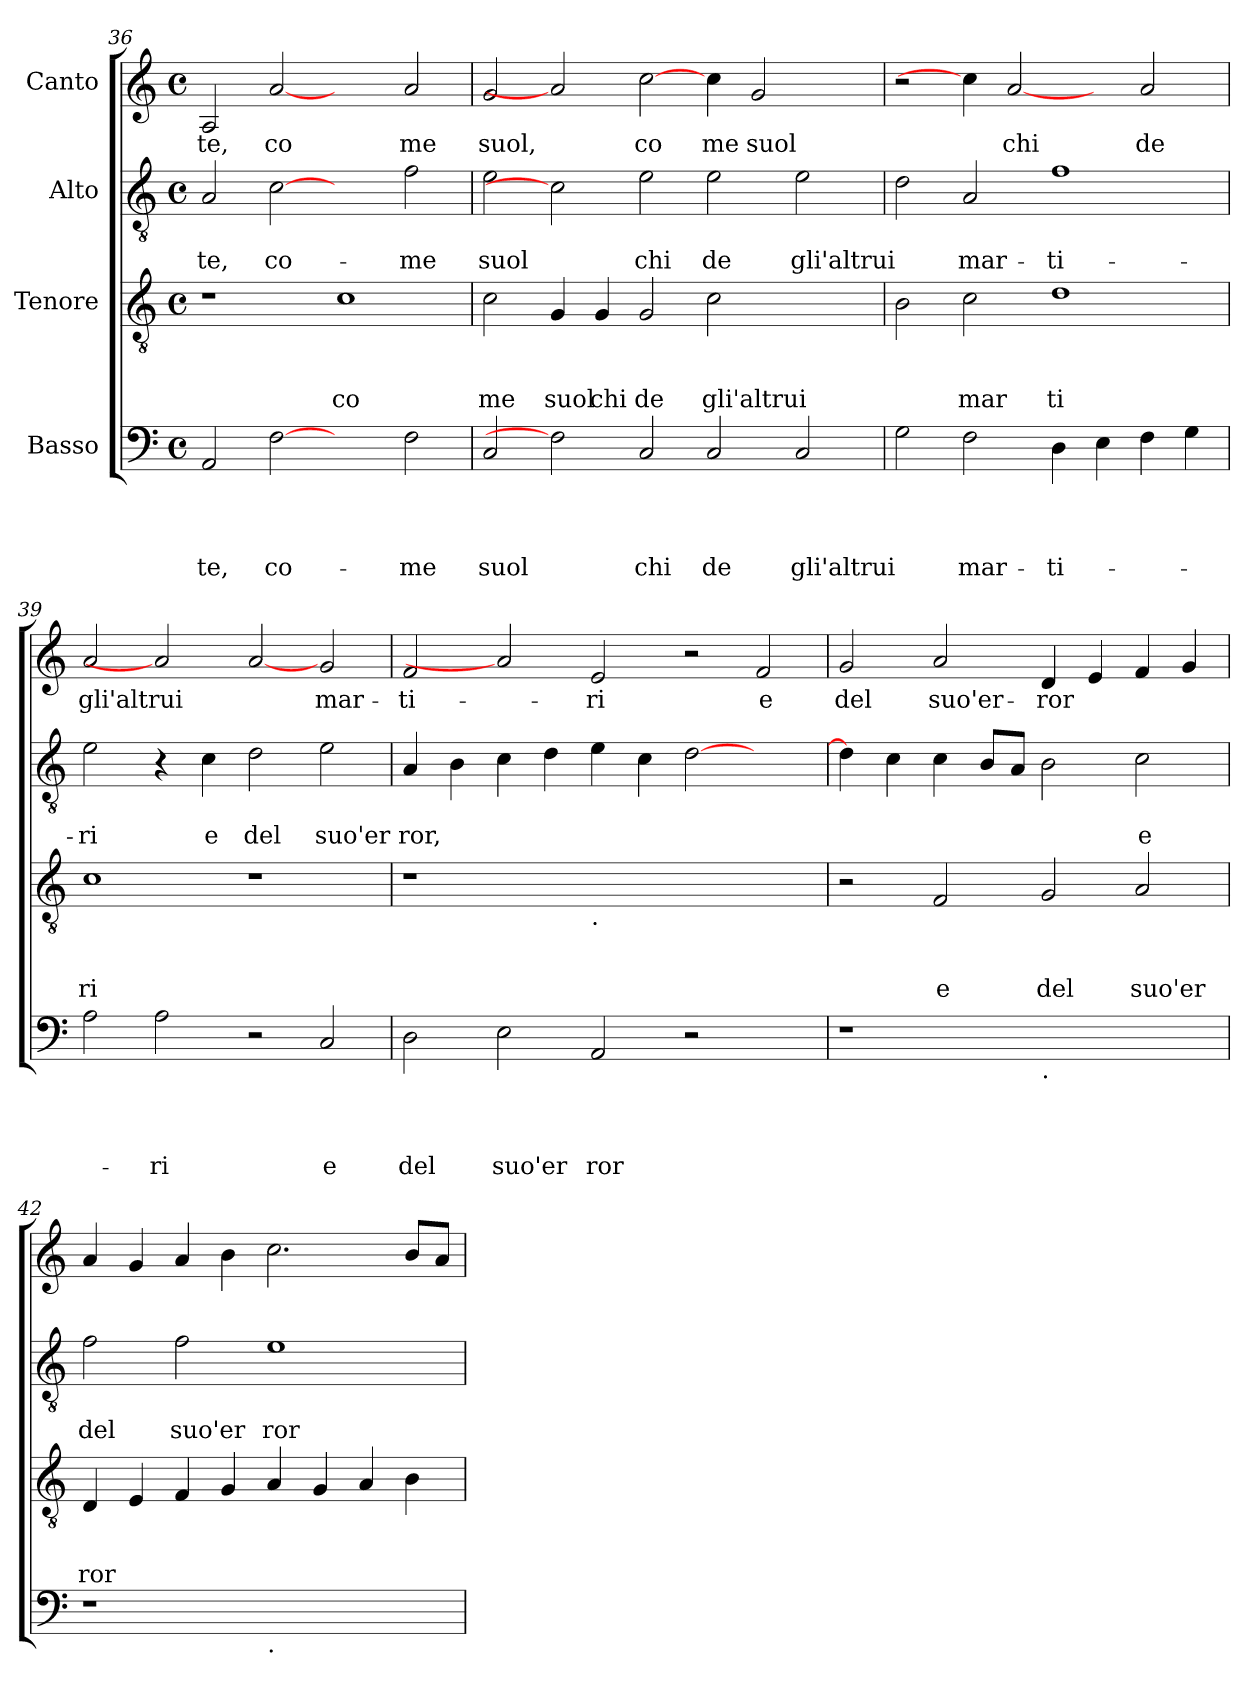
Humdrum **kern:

**kern	**text	**text	**text	**text	**kern	**text	**text	**text	**kern	**text	**text	**kern	**text
*part4	*part4	*part4	*part4	*part4	*part3	*part3	*part3	*part3	*part2	*part2	*part2	*part1	*part1
*staff4	*staff4	*staff4	*staff4	*staff4	*staff3	*staff3	*staff3	*staff3	*staff2	*staff2	*staff2	*staff1	*staff1
*I"Basso	*	*	*	*	*I"Tenore	*	*	*	*I"Alto	*	*	*I"Canto	*
*clefF4	*	*	*	*	*clefGv2	*	*	*	*clefGv2	*	*	*clefG2	*
*k[]	*	*	*	*	*k[]	*	*	*	*k[]	*	*	*k[]	*
*C:	*	*	*	*	*C:	*	*	*	*C:	*	*	*C:	*
*M4/4	*	*	*	*	*M4/4	*	*	*	*M4/4	*	*	*M4/4	*
*met(c)	*	*	*	*	*met(c)	*	*	*	*met(c)	*	*	*met(c)	*
=36	=36	=36	=36	=36	=36	=36	=36	=36	=36	=36	=36	=36	=36
!	!	!	!	!LO:LY:b	!	!	!	!	!	!	!LO:LY:b	!	!LO:LY:b
2AA/	.	.	.	-te,	1r	.	.	.	2A/	.	-te,	2A/	te,
!	!	!	!	!LO:LY:b	!	!	!	!	!	!	!LO:LY:b	!	!LO:LY:b
[2F	.	.	.	co-	.	.	.	.	[2c	.	co-	[2a	co
!	!	!	!	!	!	!	!	!LO:LY:b	!	!	!	!	!
2ryy	.	.	.	.	1c	.	.	co	2ryy	.	.	2ryy	.
!	!	!	!	!LO:LY:b	!	!	!	!	!	!	!LO:LY:b	!	!LO:LY:b
2F\	.	.	.	-me	.	.	.	.	2f\	.	-me	2a/	me
=37	=37	=37	=37	=37	=37	=37	=37	=37	=37	=37	=37	=37	=37
!	!	!	!	!LO:LY:b	!	!	!	!LO:LY:b	!	!	!LO:LY:b	!	!LO:LY:b
2C/	.	.	.	suol	2c\	.	.	me	2e\	.	suol	2g/	suol,
!	!	!	!	!	!	!	!	!LO:LY:b	!	!	!	!	!
2F]	.	.	.	.	4G/	.	.	suol	2c]	.	.	2a]	.
!	!	!	!	!	!	!	!	!LO:LY:b	!	!	!	!	!
.	.	.	.	.	4G/	.	.	chi	.	.	.	.	.
!	!	!	!	!LO:LY:b	!	!	!	!LO:LY:b	!	!	!LO:LY:b	!	!LO:LY:b
2C/	.	.	.	chi	2G/	.	.	de	2e\	.	chi	[2cc\	co
!	!	!	!	!LO:LY:b	!	!	!	!LO:LY:b	!	!	!LO:LY:b	!	!LO:LY:b
2C/	.	.	.	de	2c\	.	.	gli'altrui	2e\	.	de	4cc\	me
!	!	!	!	!	!	!	!	!	!	!	!	!	!LO:LY:b
.	.	.	.	.	.	.	.	.	.	.	.	2g/	suol
!	!	!	!	!LO:LY:b	!	!	!	!	!	!	!LO:LY:b	!	!
2C/	.	.	.	gli'altrui	2ryy	.	.	.	2e\	.	gli'altrui	.	.
.	.	.	.	.	.	.	.	.	.	.	.	4ryy	.
=38	=38	=38	=38	=38	=38	=38	=38	=38	=38	=38	=38	=38	=38
2G\	.	.	.	.	2B\	.	.	.	2d\	.	.	2r	.
!	!	!	!	!LO:LY:b	!	!	!	!LO:LY:b	!	!	!LO:LY:b	!	!
2F\	.	.	.	mar-	2c\	.	.	mar	2A/	.	mar-	4cc\]	.
!	!	!	!	!	!	!	!	!	!	!	!	!	!LO:LY:b
.	.	.	.	.	.	.	.	.	.	.	.	[2a	chi
!	!	!	!	!LO:LY:b	!	!	!	!LO:LY:b	!	!	!LO:LY:b	!	!
4D\	.	.	.	-ti-	1d	.	.	ti	1f	.	-ti-	.	.
4E\	.	.	.	.	.	.	.	.	.	.	.	4ryy	.
!	!	!	!	!	!	!	!	!	!	!	!	!	!LO:LY:b
4F\	.	.	.	.	.	.	.	.	.	.	.	2a/	de
4G\	.	.	.	.	.	.	.	.	.	.	.	.	.
!!LO:LB:g=z
=39	=39	=39	=39	=39	=39	=39	=39	=39	=39	=39	=39	=39	=39
!	!	!	!	!	!	!	!	!LO:LY:b	!	!	!LO:LY:b	!	!LO:LY:b
2A\	.	.	.	.	1c	.	.	ri	2e\	.	-ri	2a/	gli'altrui
!	!	!	!	!LO:LY:b	!	!	!	!	!	!	!	!	!
2A\	.	.	.	-ri	.	.	.	.	4r	.	.	2a]	.
!	!	!	!	!	!	!	!	!	!	!	!LO:LY:b	!	!
.	.	.	.	.	.	.	.	.	4c\	.	e	.	.
!	!	!	!	!	!	!	!	!	!	!	!LO:LY:b	!	!
2r	.	.	.	.	1r	.	.	.	2d\	.	del	[2a	.
!	!	!	!	!LO:LY:b	!	!	!	!	!	!	!LO:LY:b	!	!LO:LY:b
2C/	.	.	.	e	.	.	.	.	2e\	.	suo'er	2g/	mar-
=40	=40	=40	=40	=40	=40	=40	=40	=40	=40	=40	=40	=40	=40
!	!	!	!	!LO:LY:b	!	!	!	!	!	!	!LO:LY:b	!	!LO:LY:b
2D\	.	.	.	del	1r	.	.	.	4A/	.	ror,	2f/	-ti-
.	.	.	.	.	.	.	.	.	4B\	.	.	.	.
!	!	!	!	!LO:LY:b	!	!	!	!	!	!	!	!	!
2E\	.	.	.	suo'er	.	.	.	.	4c\	.	.	2a]	.
.	.	.	.	.	.	.	.	.	4d\	.	.	.	.
!	!	!	!	!	!LO:TX:b:t=.	!	!	!	!	!	!	!	!
!	!	!	!	!LO:LY:b	!	!	!	!	!	!	!	!	!LO:LY:b
2AA/	.	.	.	ror	1.ryy	.	.	.	4e\	.	.	2e/	-ri
.	.	.	.	.	.	.	.	.	4c\	.	.	.	.
2r	.	.	.	.	.	.	.	.	[>2d\	.	.	2r	.
!	!	!	!	!	!	!	!	!	!	!	!	!	!LO:LY:b
2ryy	.	.	.	.	.	.	.	.	2ryy	.	.	2f/	e
=41	=41	=41	=41	=41	=41	=41	=41	=41	=41	=41	=41	=41	=41
!	!	!	!	!	!	!	!	!	!	!	!	!	!LO:LY:b
1r	.	.	.	.	2r	.	.	.	4d\]	.	.	2g/	del
.	.	.	.	.	.	.	.	.	4c\	.	.	.	.
!	!	!	!	!	!	!	!	!LO:LY:b	!	!	!	!	!LO:LY:b
.	.	.	.	.	2F/	.	.	e	4c\	.	.	2a/	suo'er-
.	.	.	.	.	.	.	.	.	8B/L	.	.	.	.
.	.	.	.	.	.	.	.	.	8A/J	.	.	.	.
!LO:TX:b:t=.	!	!	!	!	!	!	!	!	!	!	!	!	!
!	!	!	!	!	!	!	!	!LO:LY:b	!	!	!	!	!LO:LY:b
1ryy	.	.	.	.	2G/	.	.	del	2B\	.	.	4d/	-ror
.	.	.	.	.	.	.	.	.	.	.	.	4e/	.
!	!	!	!	!	!	!	!	!LO:LY:b	!	!	!LO:LY:b	!	!
.	.	.	.	.	2A/	.	.	suo'er	2c\	.	e	4f/	.
.	.	.	.	.	.	.	.	.	.	.	.	4g/	.
=42	=42	=42	=42	=42	=42	=42	=42	=42	=42	=42	=42	=42	=42
!	!	!	!	!	!	!	!	!LO:LY:b	!	!	!LO:LY:b	!	!
1r	.	.	.	.	4D/	.	.	ror	2f\	.	del	4a/	.
.	.	.	.	.	4E/	.	.	.	.	.	.	4g/	.
!	!	!	!	!	!	!	!	!	!	!	!LO:LY:b	!	!
.	.	.	.	.	4F/	.	.	.	2f\	.	suo'er	4a/	.
.	.	.	.	.	4G/	.	.	.	.	.	.	4b\	.
!LO:TX:b:t=.	!	!	!	!	!	!	!	!	!	!	!	!	!
!	!	!	!	!	!	!	!	!	!	!	!LO:LY:b	!	!
1ryy	.	.	.	.	4A/	.	.	.	1e	.	ror	2.cc\	.
.	.	.	.	.	4G/	.	.	.	.	.	.	.	.
.	.	.	.	.	4A/	.	.	.	.	.	.	.	.
.	.	.	.	.	4B\	.	.	.	.	.	.	8b/L	.
.	.	.	.	.	.	.	.	.	.	.	.	8a/J	.
=	=	=	=	=	=	=	=	=	=	=	=	=	=
*-	*-	*-	*-	*-	*-	*-	*-	*-	*-	*-	*-	*-	*-
